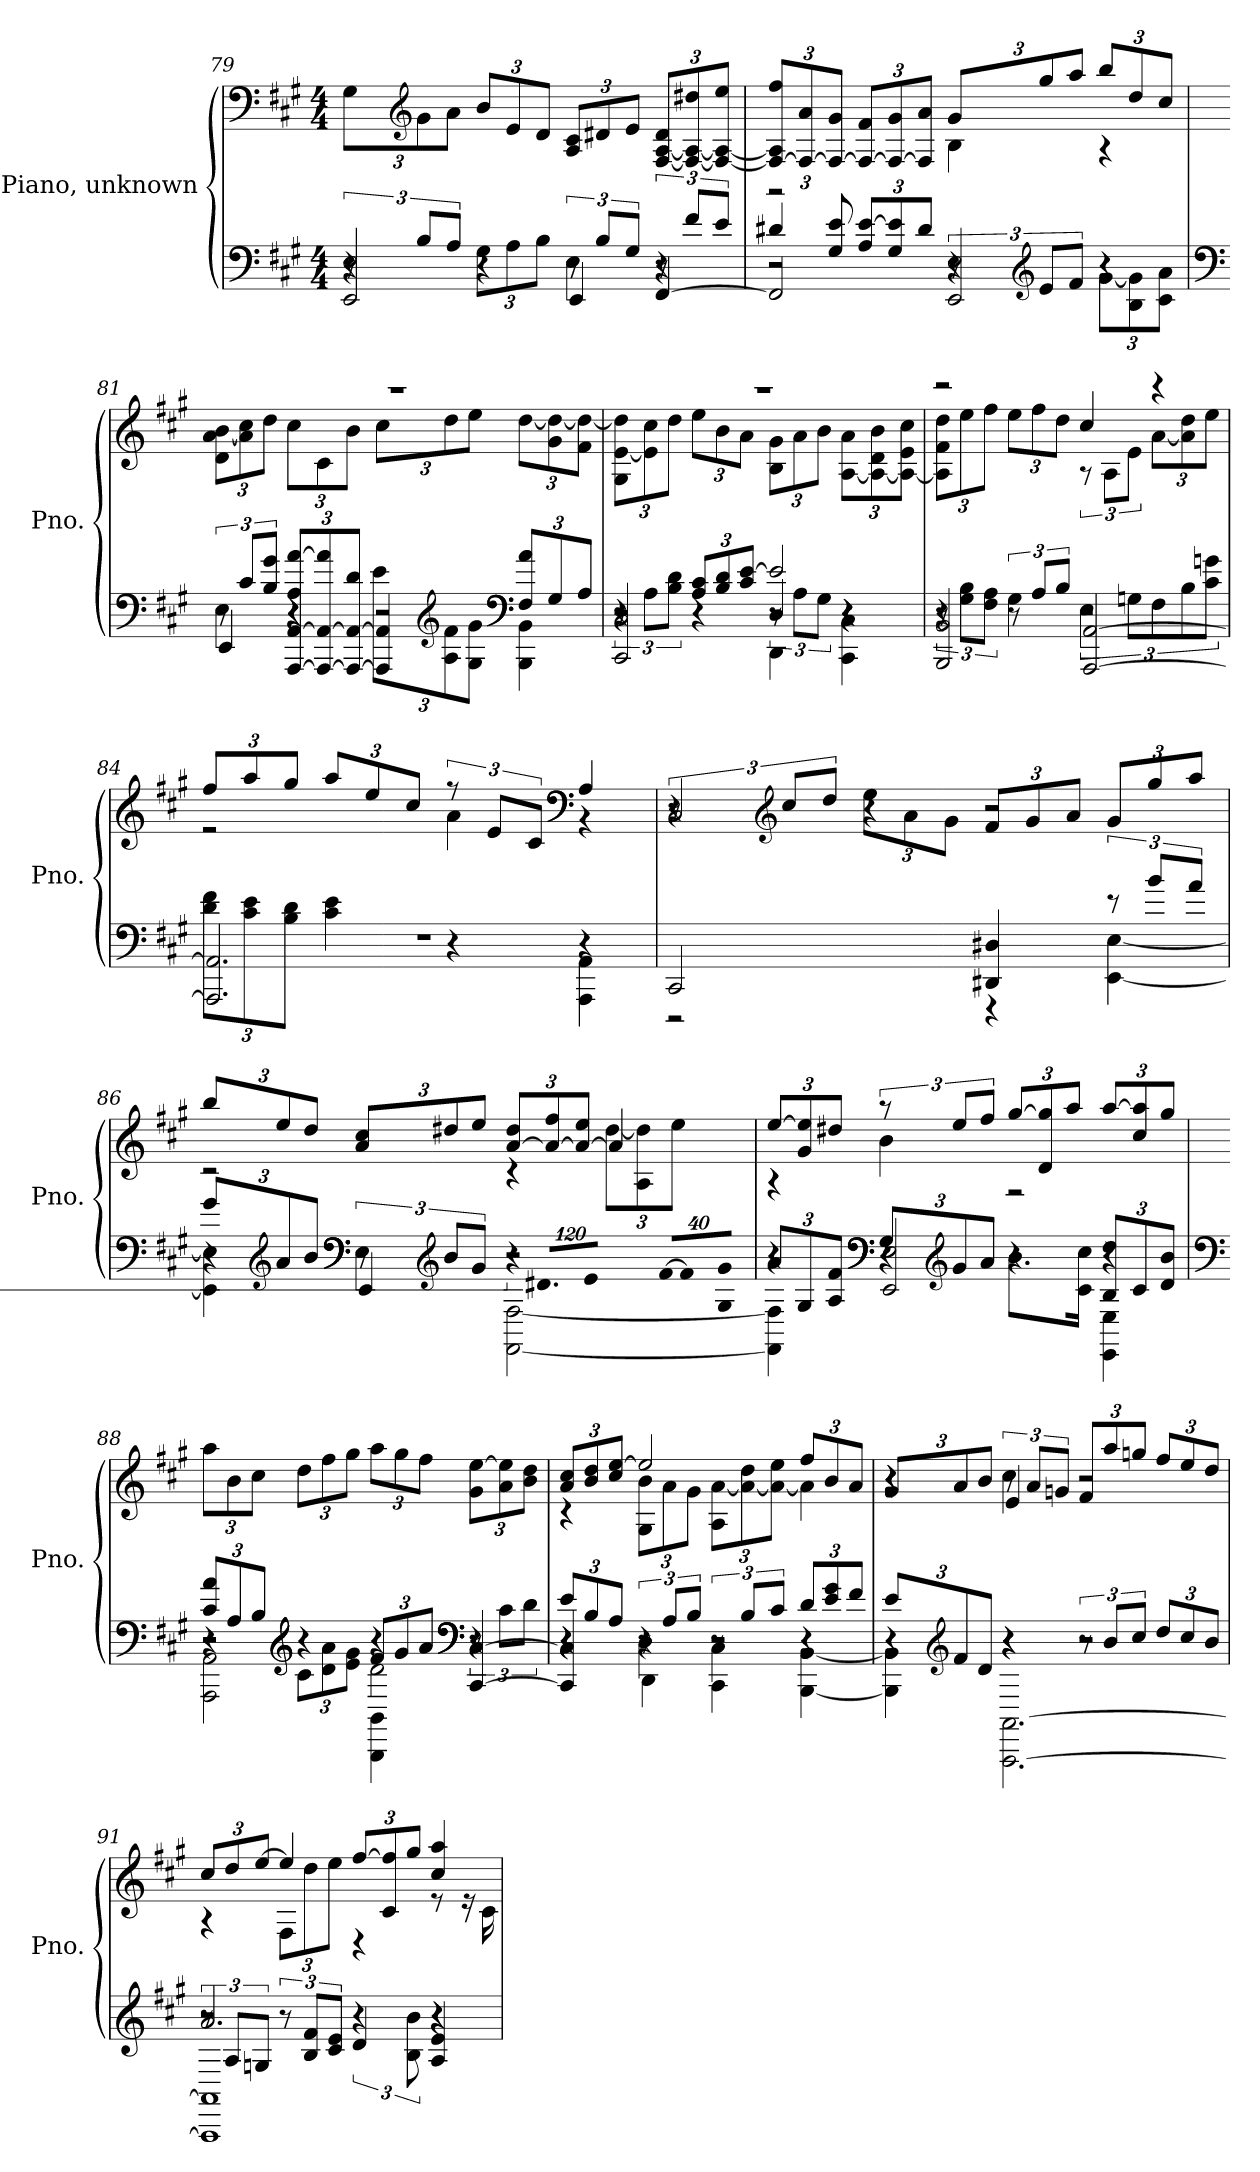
**kern	**kern
*part1	*part1
*staff2	*staff1
*I"Piano, unknown	*
*I'Pno.	*
!!LO:LB:g=z
*clefF4	*clefF4
*k[f#c#g#]	*k[f#c#g#]
*M4/4	*M4/4
=79	=79
*^	*
*	*^	*
*	*	*	*Xbrackettup
12r	4r	2EE/ 2E/	12G#\L
*	*	*	*clefG2
12B/L	.	.	12g#\
12A/J	.	.	12a\J
*	*Xbrackettup	*	*
4r	12G#\L	.	12b/L
.	12A\	.	12e/
.	12B\J	.	12d/J
*brackettup	*	*	*
12r	4E\	4EE/	12A/ 12c#/L
12B/L	.	.	12d#X/
12G#/J	.	.	12e/J
12r	4r	[4FF#/	[12F#/ [12A/ 12d#/L
12f#/L	.	.	12F#/_ 12A/_ 12dd#X/
12e/J	.	.	12F#/_ 12A/_ 12ee/J
=80	=80	=80	=80
*	*	*	*^
6d#X/	2r	2FF#/]	12F#/_ 12A/] 12ff#/L	2r
.	.	.	12F#/_ 12a/	.
12G#/ 12e/	.	.	12F#/_ 12g#/J	.
*Xbrackettup	*	*	*	*
12A/ [12e/L	.	.	12F#/_ 12f#/L	.
12G#/ 12e/]	.	.	12F#/_ 12g#/	.
12d#/J	.	.	12F#/] 12a/J	.
*brackettup	*	*	*	*
12r	4r	2EE/ 2E/	12g#/L	4B\
*clefG2	*	*	*	*
12e/L	.	.	12gg#/	.
12f#/J	.	.	12aa/J	.
*	*Xbrackettup	*	*	*
4r	[12g#\L	.	12bb/L	4r
.	12B\ 12g#\]	.	12dd/	.
.	12c#\ 12a\J	.	12cc#/J	.
!!LO:LB:g=z	!!
=81	=81	=81	=81	=81
*clefF4	*	*	*	*
*brackettup	*	*	*	*
12r	4E\	4EE/	1r	12d\ [12a\ 12b\L
12c#/L	.	.	.	12a\] 12cc#\
12B/ 12g#/J	.	.	.	12dd\J
*Xbrackettup	*	*	*	*
[12AAA/ [12AA/ 12A/ [12a/L	4r	4r	.	12cc#\L
12AAA/_ 12AA/_ 12a/]	.	.	.	12c#\
12AAA/_ 12AA/_ 12d/J	.	.	.	12b\J
4AAA/] 4AA/]	12e\L	2r	.	12cc#\L
*clefG2	*	*	*	*
.	12A\ 12f#\	.	.	12dd\
.	12G#\ 12g#\J	.	.	12ee\J
*clefF4	*	*	*	*
12F#/ 12a/L	4BBB\ 4BB\	.	.	[12dd\L
12G#/	.	.	.	12g#\ 12dd\_
12A/J	.	.	.	12f#\ 12dd\_J
*	*v	*v	*	*
=82	=82	=82	=82
*	*brackettup	*	*
*^	*^	*	*
4r	12r	2CC#/ 2C#/	2r	1r	12G#\ [12e\ 12dd\]L
.	12A\L	.	.	.	12e\] 12cc#\
.	12B\ 12d\J	.	.	.	12dd\J
*Xbrackettup	*	*	*	*	*
12A/ 12c#/L	4r	.	.	.	12ee\L
12B/ 12d/	.	.	.	.	12b\
12c#/ [12e/J	.	.	.	.	12a\J
*	*brackettup	*	*	*	*
2e/]	12r	4D/	4DD\	.	12B\ 12g#\L
.	12A\L	.	.	.	12a\
.	12G#\J	.	.	.	12b\J
.	4CC#\ 4C#\	4r	4r	.	[12A\ 12a\L
.	.	.	.	.	12A\_ 12d\ 12b\
.	.	.	.	.	12A\_ 12e\ 12cc#\J
*	*	*v	*v	*	*
!!LO:LB:g=z	!!
=83	=83	=83	=83	=83
4r	12r	2BBB/ 2BB/	2r	12A\] 12f#\ 12dd\L
.	12G#\ 12B\L	.	.	12ee\
.	12F#\ 12A\J	.	.	12ff#\J
12r	4G#\	.	.	12ee\L
12A/L	.	.	.	12ff#\
12B/J	.	.	.	12dd\J
*	*	*	*	*brackettup
2r	6E\	[2AAA/ [2AA/	4cc#/	12r
.	.	.	.	12A\L
.	12Gn\L	.	.	12e\J
*	*	*	*	*Xbrackettup
.	12F#\	.	4r	[12a\L
.	12B\	.	.	12a\] 12dd\
.	12c#\ 12gn\J	.	.	12ee\J
=84	=84	=84	=84	=84
*	*Xbrackettup	*	*	*
1r	12d\ 12f#\L	2.AAA/] 2.AA/]	12ff#/L	2r
.	12c#\ 12e\	.	12aa/	.
.	12B\ 12d\J	.	12gg#/J	.
.	4c#\ 4e\	.	12aa/L	.
.	.	.	12ee/	.
.	.	.	12cc#/J	.
*	*	*	*brackettup	*
.	4r	.	12r	4a\
.	.	.	12e/L	.
.	.	.	12c#/J	.
*	*	*	*clefF4	*
.	4AAA\ 4AA\	4r	4A/	4r
*	*v	*v	*	*
=85	=85	=85	=85
*	*	*	*^
2CC#/	2r	12r	4r	2C#/
*	*	*clefG2	*	*
.	.	12cc#/L	.	.
.	.	12dd/J	.	.
*	*	*	*Xbrackettup	*
.	.	4r	12ee\L	.
.	.	.	12a\	.
.	.	.	12g#\J	.
4DD#X/ 4D#X/	4r	12f#/L	2r	2r
.	.	12g#/	.	.
.	.	12a/J	.	.
*brackettup	*	*	*	*
12r	[4EE\ [4E\	12g#/L	.	.
12b/L	.	12gg#/	.	.
12a/J	.	12aa/J	.	.
*v	*v	*	*	*
*	*v	*v	*v
!!LO:PB:g=z
=86	=86
*Xbrackettup	*
*^	*^
*	*^	*	*
12g#/L	4EE\] 4E\]	4r	12bb/L	2r
*clefG2	*	*	*	*
12a/	.	.	12ee/	.
12b/J	.	.	12dd/J	.
*clefF4	*	*	*	*
*brackettup	*	*	*	*
12r	4E\	4EE/	12a/ 12cc#/L	.
*clefG2	*	*	*	*
12b/L	.	.	12dd#X/	.
12g#/J	.	.	12ee/J	.
!LO:N:vis=16	!	!	!	!
1920%137r	[2FF#\ [2F#\	2r	[12a/ 12dd#/L	4r
!LO:N:vis=16.	!	!	!	!
960%103d#X/LL	.	.	.	.
.	.	.	12a/_ 12ff#/	.
.	.	.	12a/_ 12ee/J	.
!LO:N:vis=16	!	!	!	!
1920%137e/JJ	.	.	.	.
!LO:N:vis=32	!	!	!	!
[640%23f#/KKL	.	.	4a/]	[12dd#\L
!LO:N:vis=8	!	!	!	!
960%137f#/]	.	.	.	.
.	.	.	.	12A\ 12dd#\]
.	.	.	.	12ee\J
!LO:N:vis=16	!	!	!	!
1920%137G#/ 1920%137g#/Jk	.	.	.	.
=87	=87	=87	=87	=87
*Xbrackettup	*	*	*	*
12a/L	4FF#\] 4F#\]	4r	[12ee/L	4r
12G#/	.	.	12g#/ 12ee/]	.
12A/ 12f#/J	.	.	12dd#X/J	.
*clefF4	*	*	*	*
*	*	*	*brackettup	*
12G#/L	4r	2EE/ 2E/	12r	4b\
*clefG2	*	*	*	*
12g#/	.	.	12ee/L	.
12a/J	.	.	12ff#/J	.
*	*	*	*Xbrackettup	*
4r	8.b\L	.	[12gg#/L	2r
.	.	.	12d/ 12gg#/]	.
.	.	.	12aa/J	.
.	16c#\ 16cc#\Jk	.	.	.
12B/ 12dd/L	4EE\ 4E\	4r	[12aa/L	.
12c#/	.	.	12cc#/ 12aa/]	.
12d/ 12b/J	.	.	12gg#/J	.
*v	*v	*v	*	*
*	*v	*v
!!LO:LB:g=z
=88	=88
*clefF4	*
*^	*
*	*^	*
*	*	*^	*
12c#/ 12a/L	4r	2r	2AAA\ 2AA\	12aa\L
12A/	.	.	.	12b\
12B/J	.	.	.	12cc#\J
*clefG2	*	*	*	*
4r	12c#\L	.	.	12dd\L
.	12d\ 12a\	.	.	12ff#\
.	12e\ 12g#\J	.	.	12gg#\J
12f#/L	4BBB\ 4BB\	4r	2d\	12aa\L
12g#/	.	.	.	12gg#\
12a/J	.	.	.	12ff#\J
*clefF4	*	*	*	*
*	*brackettup	*	*	*
4r	12r	[4CC#/ [4C#/	.	12g#\ [12ee\L
.	12c#\L	.	.	12a\ 12ee\]
.	12d\J	.	.	12b\ 12dd\J
=89	=89	=89	=89	=89
*Xbrackettup	*	*	*	*
*	*	*	*	*^
12e/L	4r	4CC#/] 4C#/]	4r	12a/ 12cc#/L	4r
12B/	.	.	.	12b/ 12dd/	.
12A/J	.	.	.	12cc#/ [12ee/J	.
*brackettup	*	*	*	*	*
12r	4D\	4r	4DD\	2ee/]	12G#\ 12b\L
12A/L	.	.	.	.	12a\
12B/J	.	.	.	.	12g#\J
12r	4C#\	2r	4CC#\	.	12A\ [12a\L
12B/L	.	.	.	.	12a\_ 12dd\
12c#/J	.	.	.	.	12a\_ 12ee\J
*Xbrackettup	*	*	*	*	*
12d/L	[4BBB\ [4BB\	.	4r	12ff#/L	4a\]
12e/ 12g#/	.	.	.	12b/	.
12f#/J	.	.	.	12a/J	.
*	*	*v	*v	*	*
!!LO:LB:g=z
=90	=90	=90	=90	=90
*	*	*	*	*^
12e/L	4BBB\] 4BB\]	4r	12g#/L	4r	4r
*clefG2	*	*	*	*	*
12f#/	.	.	12a/	.	.
12d/J	.	.	12b/J	.	.
*	*	*	*brackettup	*	*
4r	4r	[2.AAA\ [2.AA\	12r	4cc#\	4e/
.	.	.	12a/L	.	.
.	.	.	12gn/J	.	.
*brackettup	*	*	*Xbrackettup	*	*
12r	2r	.	12f#/L	2r	2r
12b/L	.	.	12aa/	.	.
12cc#/J	.	.	12ggn/J	.	.
*Xbrackettup	*	*	*	*	*
12dd/L	.	.	12ff#/L	.	.
12cc#/	.	.	12ee/	.	.
12b/J	.	.	12dd/J	.	.
*v	*v	*v	*	*	*
*	*v	*v	*v
=91	=91
*brackettup	*
*^	*^
*	*^	*	*
*	*	*^	*	*
12r	2r	2.a/	1AAA] 1AA]	12cc#/L	4r
12A/L	.	.	.	12dd/	.
12Gn/J	.	.	.	[12ee/J	.
12r	.	.	.	4ee/]	12F#\L
12B/ 12f#/L	.	.	.	.	12dd\
12c#/ 12e/J	.	.	.	.	12ee\J
4d/	6r	.	.	[12ff#/L	4r
.	.	.	.	12c#/ 12ff#/]	.
.	12B\ 12b\	.	.	12gg#/J	.
4A/ 4e/	4r	4r	.	4cc#/ 4aa/	8r
.	.	.	.	.	16r
.	.	.	.	.	16c#\
*v	*v	*v	*v	*	*
*	*v	*v
=	=
*-	*-
